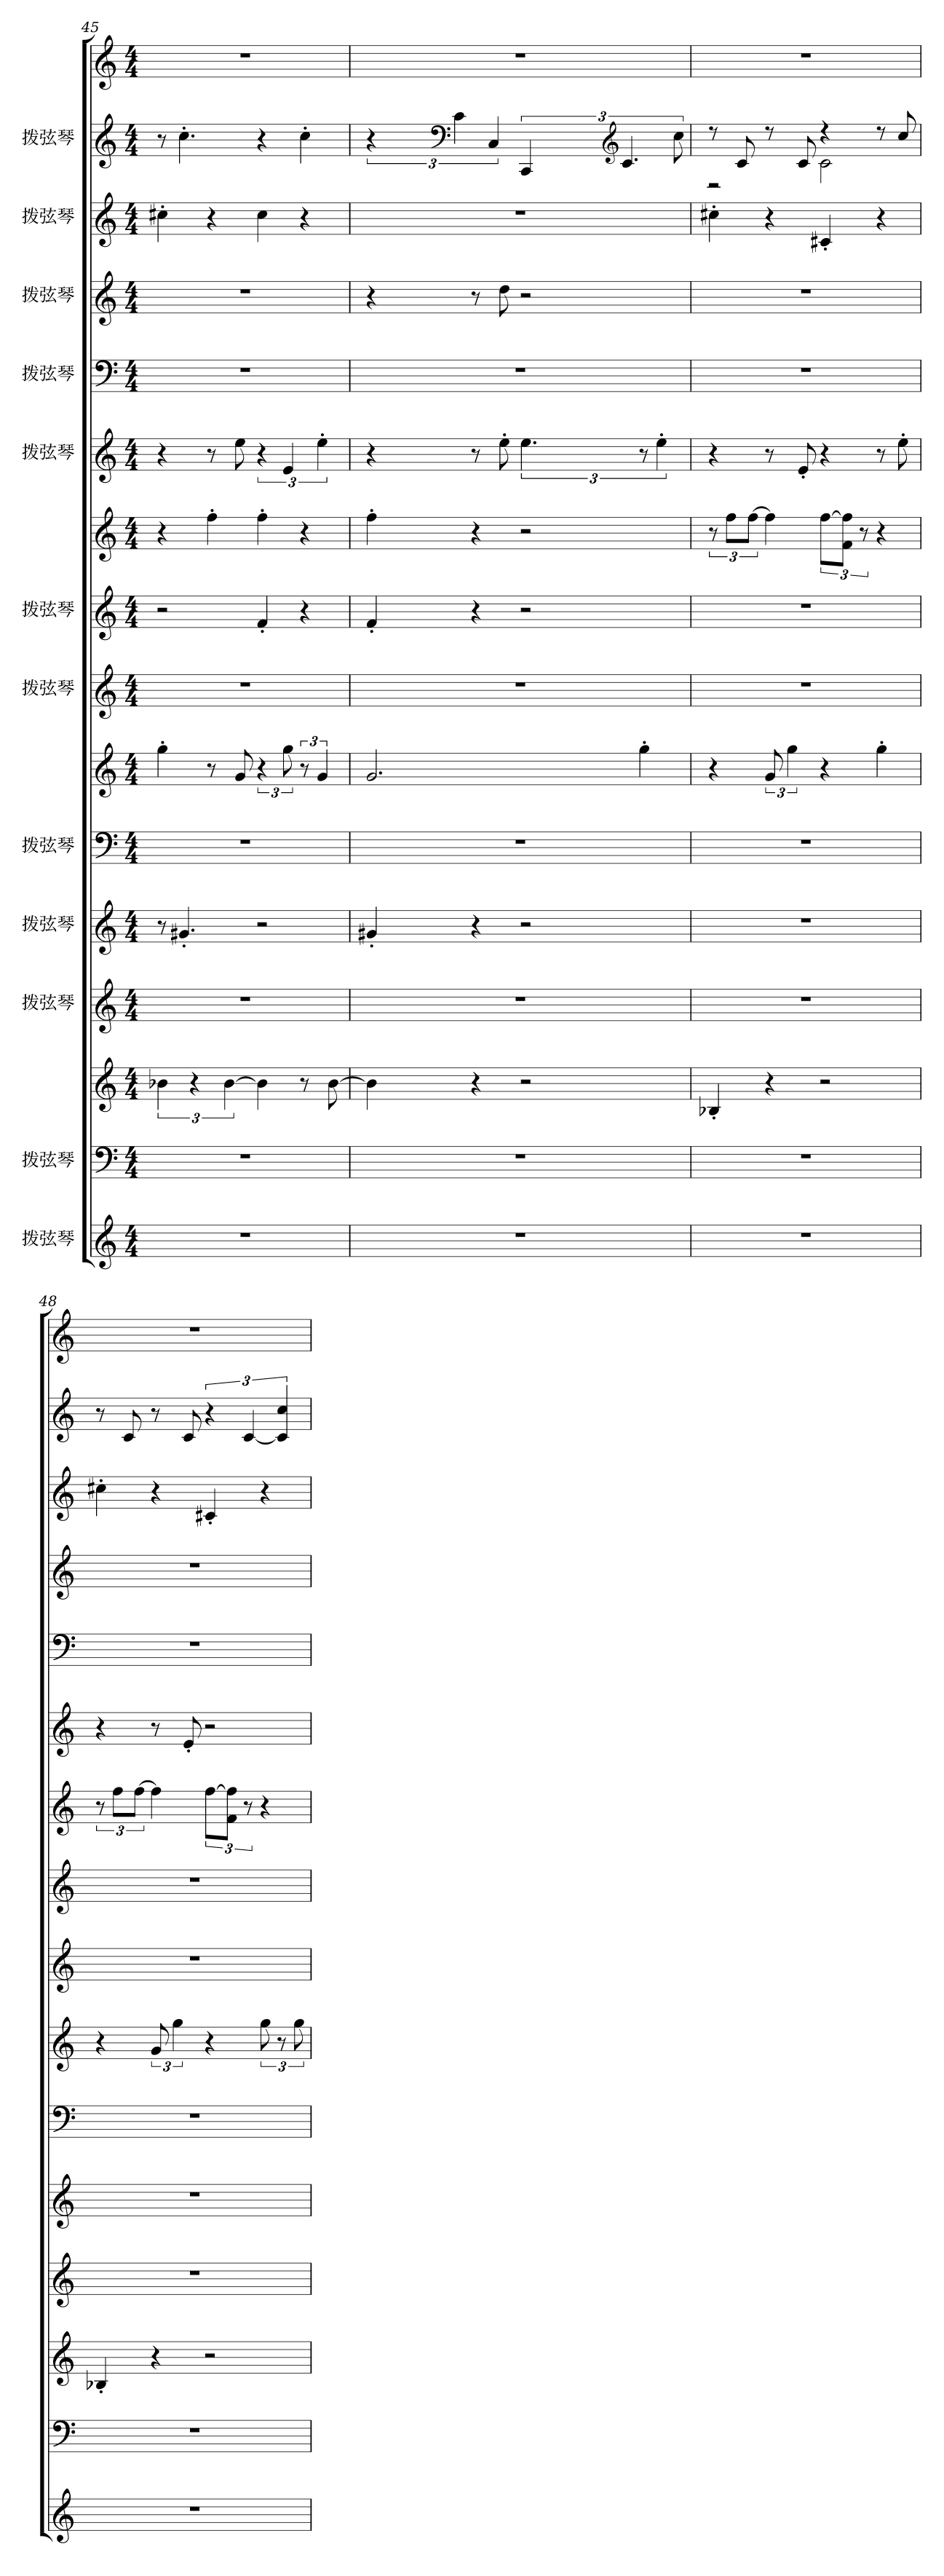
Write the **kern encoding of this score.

**kern	**kern	**kern	**kern	**kern	**kern	**kern	**kern	**kern	**kern	**kern	**kern	**kern	**kern	**kern	**kern
*part12	*part11	*part11	*part10	*part9	*part8	*part8	*part7	*part6	*part6	*part5	*part4	*part3	*part2	*part1	*part1
*staff16	*staff15	*staff14	*staff13	*staff12	*staff11	*staff10	*staff9	*staff8	*staff7	*staff6	*staff5	*staff4	*staff3	*staff2	*staff1
*I"拨弦琴	*I"拨弦琴	*	*I"拨弦琴	*I"拨弦琴	*I"拨弦琴	*	*I"拨弦琴	*I"拨弦琴	*	*I"拨弦琴	*I"拨弦琴	*I"拨弦琴	*I"拨弦琴	*I"拨弦琴	*
*clefG2	*clefF4	*clefG2	*clefG2	*clefG2	*clefF4	*clefG2	*clefG2	*clefG2	*clefG2	*clefG2	*clefF4	*clefG2	*clefG2	*clefG2	*clefG2
*k[]	*k[]	*k[]	*k[]	*k[]	*k[]	*k[]	*k[]	*k[]	*k[]	*k[]	*k[]	*k[]	*k[]	*k[]	*k[]
*M4/4	*M4/4	*M4/4	*M4/4	*M4/4	*M4/4	*M4/4	*M4/4	*M4/4	*M4/4	*M4/4	*M4/4	*M4/4	*M4/4	*M4/4	*M4/4
=45	=45	=45	=45	=45	=45	=45	=45	=45	=45	=45	=45	=45	=45	=45	=45
1r	1r	6b-X\	1r	8r	1r	4gg'\	1r	2r	4r	4r	1r	1r	4cc#X'\	8r	1r
.	.	.	.	4.g#X'/	.	.	.	.	.	.	.	.	.	4.cc'\	.
.	.	6r	.	.	.	.	.	.	.	.	.	.	.	.	.
.	.	.	.	.	.	8r	.	.	4ff'\	8r	.	.	4r	.	.
.	.	[6b-\	.	.	.	.	.	.	.	.	.	.	.	.	.
.	.	.	.	.	.	8g/	.	.	.	8ee\	.	.	.	.	.
.	.	4b-\]	.	2r	.	6r	.	4f'/	4ff'\	6r	.	.	4cc#\	4r	.
.	.	.	.	.	.	12gg\	.	.	.	6e/	.	.	.	.	.
.	.	8r	.	.	.	12r	.	4r	4r	.	.	.	4r	4cc'\	.
.	.	.	.	.	.	6g/	.	.	.	6ee'\	.	.	.	.	.
.	.	[8b-\	.	.	.	.	.	.	.	.	.	.	.	.	.
!!LO:PB:g=z
=46	=46	=46	=46	=46	=46	=46	=46	=46	=46	=46	=46	=46	=46	=46	=46
1r	1r	4b-\]	1r	4g#X'/	1r	2.g/	1r	4f'/	4ff'\	4r	1r	4r	1r	6r	1r
*	*	*	*	*	*	*	*	*	*	*	*	*	*	*clefF4	*
.	.	.	.	.	.	.	.	.	.	.	.	.	.	6c\	.
.	.	4r	.	4r	.	.	.	4r	4r	8r	.	8r	.	.	.
.	.	.	.	.	.	.	.	.	.	.	.	.	.	6C/	.
.	.	.	.	.	.	.	.	.	.	8ee'\	.	8dd\	.	.	.
.	.	2r	.	2r	.	.	.	2r	2r	6.ee\	.	2r	.	6CC/	.
*	*	*	*	*	*	*	*	*	*	*	*	*	*	*clefG2	*
.	.	.	.	.	.	.	.	.	.	.	.	.	.	6.c/	.
.	.	.	.	.	.	4gg'\	.	.	.	12r	.	.	.	.	.
.	.	.	.	.	.	.	.	.	.	6ee'\	.	.	.	.	.
.	.	.	.	.	.	.	.	.	.	.	.	.	.	12cc\	.
=47	=47	=47	=47	=47	=47	=47	=47	=47	=47	=47	=47	=47	=47	=47	=47
*	*	*	*	*	*	*	*	*	*	*	*	*	*	*^	*
1r	1r	4B-X'/	1r	1r	1r	4r	1r	1r	12r	4r	1r	1r	4cc#X'\	8r	2r	1r
.	.	.	.	.	.	.	.	.	12ff\L	.	.	.	.	.	.	.
.	.	.	.	.	.	.	.	.	.	.	.	.	.	8c/	.	.
.	.	.	.	.	.	.	.	.	[12ff\J	.	.	.	.	.	.	.
.	.	4r	.	.	.	12g/	.	.	4ff\]	8r	.	.	4r	8r	.	.
.	.	.	.	.	.	6gg\	.	.	.	.	.	.	.	.	.	.
.	.	.	.	.	.	.	.	.	.	8e'/	.	.	.	8c/	.	.
.	.	2r	.	.	.	4r	.	.	[12ff\L	4r	.	.	4c#X'/	4r	2c\	.
.	.	.	.	.	.	.	.	.	12f\ 12ff\]J	.	.	.	.	.	.	.
.	.	.	.	.	.	.	.	.	12r	.	.	.	.	.	.	.
.	.	.	.	.	.	4gg'\	.	.	4r	8r	.	.	4r	8r	.	.
.	.	.	.	.	.	.	.	.	.	8ee'\	.	.	.	8cc/	.	.
*	*	*	*	*	*	*	*	*	*	*	*	*	*	*v	*v	*
=48	=48	=48	=48	=48	=48	=48	=48	=48	=48	=48	=48	=48	=48	=48	=48
1r	1r	4B-X'/	1r	1r	1r	4r	1r	1r	12r	4r	1r	1r	4cc#X'\	8r	1r
.	.	.	.	.	.	.	.	.	12ff\L	.	.	.	.	.	.
.	.	.	.	.	.	.	.	.	.	.	.	.	.	8c/	.
.	.	.	.	.	.	.	.	.	[12ff\J	.	.	.	.	.	.
.	.	4r	.	.	.	12g/	.	.	4ff\]	8r	.	.	4r	8r	.
.	.	.	.	.	.	6gg\	.	.	.	.	.	.	.	.	.
.	.	.	.	.	.	.	.	.	.	8e'/	.	.	.	8c/	.
.	.	2r	.	.	.	4r	.	.	[12ff\L	2r	.	.	4c#X'/	6r	.
.	.	.	.	.	.	.	.	.	12f\ 12ff\]J	.	.	.	.	.	.
.	.	.	.	.	.	.	.	.	12r	.	.	.	.	[6c/	.
.	.	.	.	.	.	12gg\	.	.	4r	.	.	.	4r	.	.
.	.	.	.	.	.	12r	.	.	.	.	.	.	.	6c/] 6cc/	.
.	.	.	.	.	.	12gg\	.	.	.	.	.	.	.	.	.
=	=	=	=	=	=	=	=	=	=	=	=	=	=	=	=
*-	*-	*-	*-	*-	*-	*-	*-	*-	*-	*-	*-	*-	*-	*-	*-
